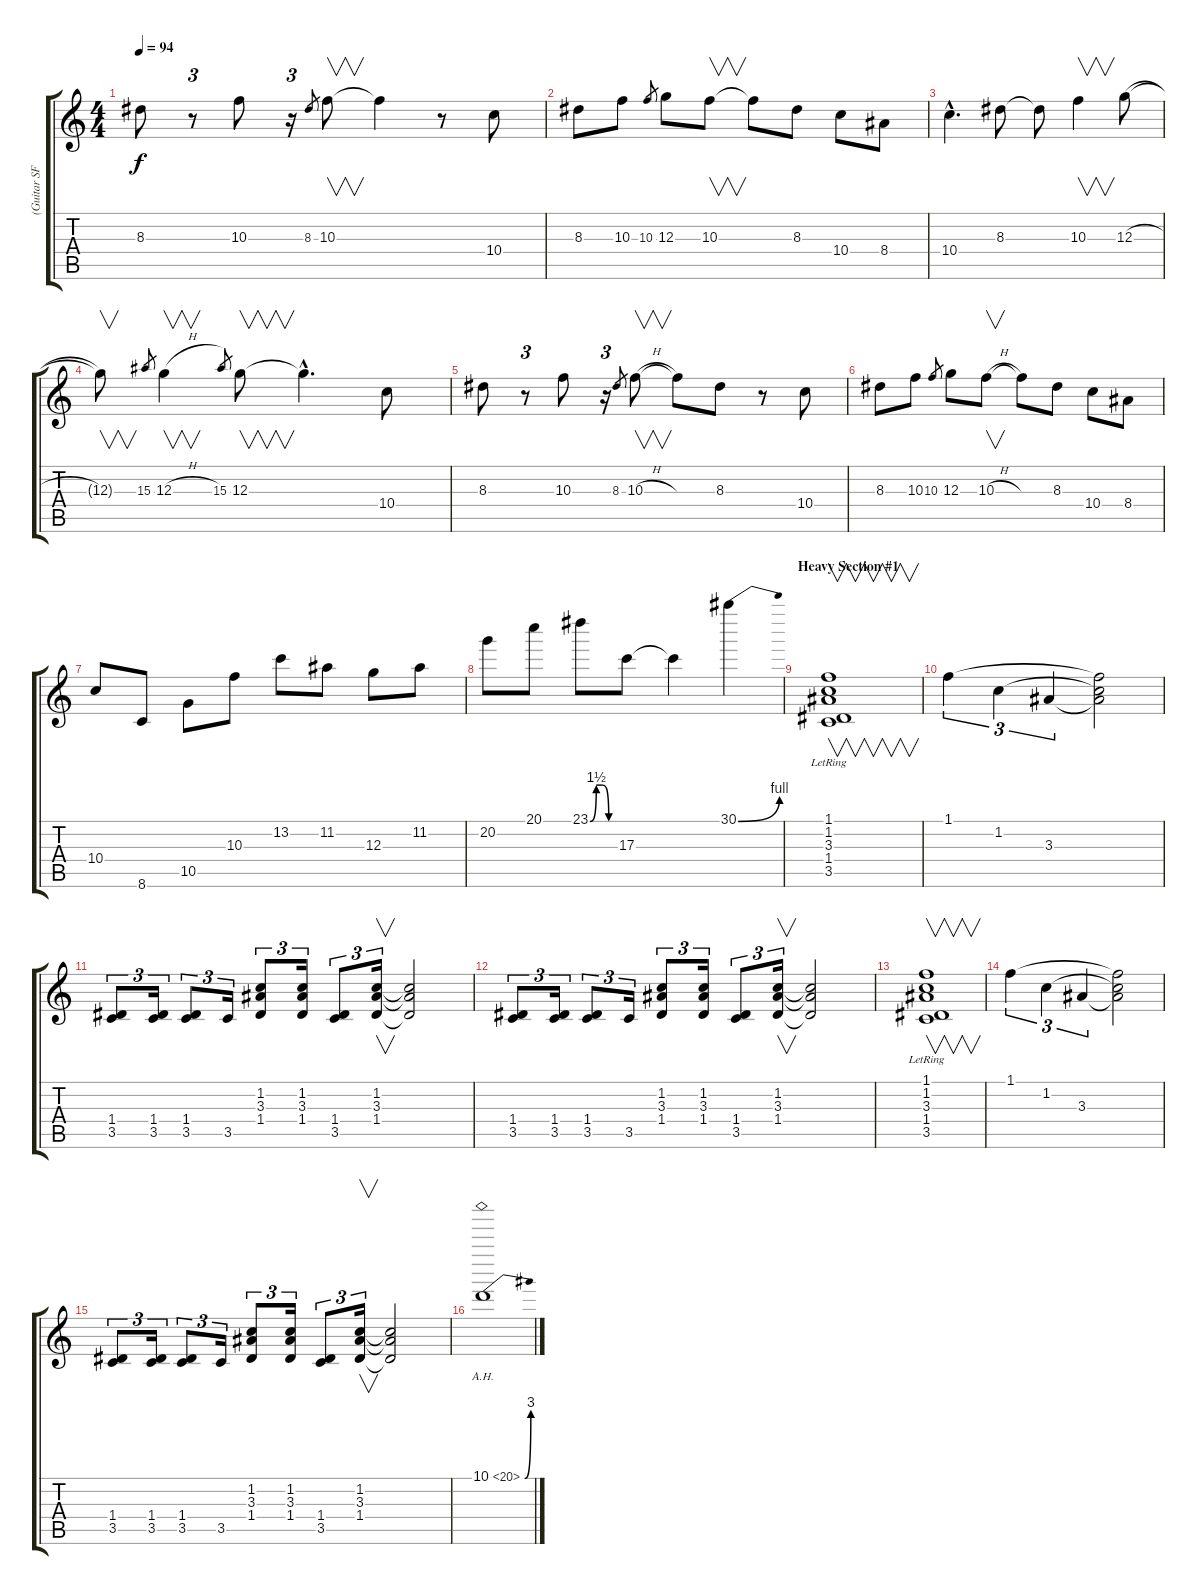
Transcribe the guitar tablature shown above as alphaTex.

\track ("(Guitar SFX)" "(Guitar SF") {instrument electricguitarjazz}
\staff {score tabs}
\tuning (E4 B3 G3 D3 A2 E2) {hide}
\ts (4 4)
\tempo 94
\clef g2
\ks c
8.3.8{dy f} r.8{tu (3 2)} 10.3.8 r.16{tu (3 2)} 8.3.8{gr} 10.3.8{v} 10.3{t}.4 r.8 10.4.8 |
8.3.8 10.3.8 10.3.8{gr} 12.3.8 10.3.8{v} 10.3{t}.8 8.3.8 10.4.8 8.4.8 |
10.4{hac}.4{d} 8.3.8 8.3{t}.8 10.3.4{v} 12.3{h}.8 |
12.3{t}.8{v} 15.3.8{gr} 12.3{h}.4{v} 15.3.8{gr} 12.3.8{v} 12.3{hac t}.4{d} 10.4.8 |
8.3.8 r.8{tu (3 2)} 10.3.8 r.16{tu (3 2)} 8.3.8{gr} 10.3{h}.8{v} 10.3{t}.8 8.3.8 r.8 10.4.8 |
8.3.8 10.3.8 10.3.8{gr} 12.3.8 10.3{h}.8{v} 10.3{t}.8 8.3.8 10.4.8 8.4.8 |
10.4.8 8.6.8 10.5.8 10.3.8 13.2.8 11.2.8 12.3.8 11.2.8 |
20.2.8 20.1.8 23.1{be (custom 0 0 15 6 30 6 45 0 60 0)}.8 17.3.8 17.3{t}.4 30.1{be (bend 0 0 60 4)}.4 |
\section ("" "Heavy Section #1")
(1.1{lr} 1.2{lr} 3.3{lr} 1.4{lr} 3.5{lr}).1{v instrument overdrivenguitar} |
1.1.4{tu (3 2)} 1.2.4{tu (3 2)} 3.3.4{tu (3 2)} (1.1{t} 1.2{t} 3.3{t}).2 |
(1.4 3.5).8{tu (3 2)} (1.4 3.5).16{tu (3 2)} (1.4 3.5).8{tu (3 2)} 3.5.16{tu (3 2)} (1.2 3.3 1.4).8{tu (3 2)} (1.2 3.3 1.4).16{tu (3 2)} (1.4 3.5).8{tu (3 2)} (1.2 3.3 1.4).16{v tu (3 2)} (1.2{t} 3.3{t} 1.4{t}).2 |
(1.4 3.5).8{tu (3 2)} (1.4 3.5).16{tu (3 2)} (1.4 3.5).8{tu (3 2)} 3.5.16{tu (3 2)} (1.2 3.3 1.4).8{tu (3 2)} (1.2 3.3 1.4).16{tu (3 2)} (1.4 3.5).8{tu (3 2)} (1.2 3.3 1.4).16{v tu (3 2)} (1.2{t} 3.3{t} 1.4{t}).2 |
(1.1{lr} 1.2{lr} 3.3{lr} 1.4{lr} 3.5{lr}).1{v} |
1.1.4{tu (3 2)} 1.2.4{tu (3 2)} 3.3.4{tu (3 2)} (1.1{t} 1.2{t} 3.3{t}).2 |
(1.4 3.5).8{tu (3 2)} (1.4 3.5).16{tu (3 2)} (1.4 3.5).8{tu (3 2)} 3.5.16{tu (3 2)} (1.2 3.3 1.4).8{tu (3 2)} (1.2 3.3 1.4).16{tu (3 2)} (1.4 3.5).8{tu (3 2)} (1.2 3.3 1.4).16{v tu (3 2)} (1.2{t} 3.3{t} 1.4{t}).2 |
10.1{be (bend 0 0 60 12) ah 10}.1
